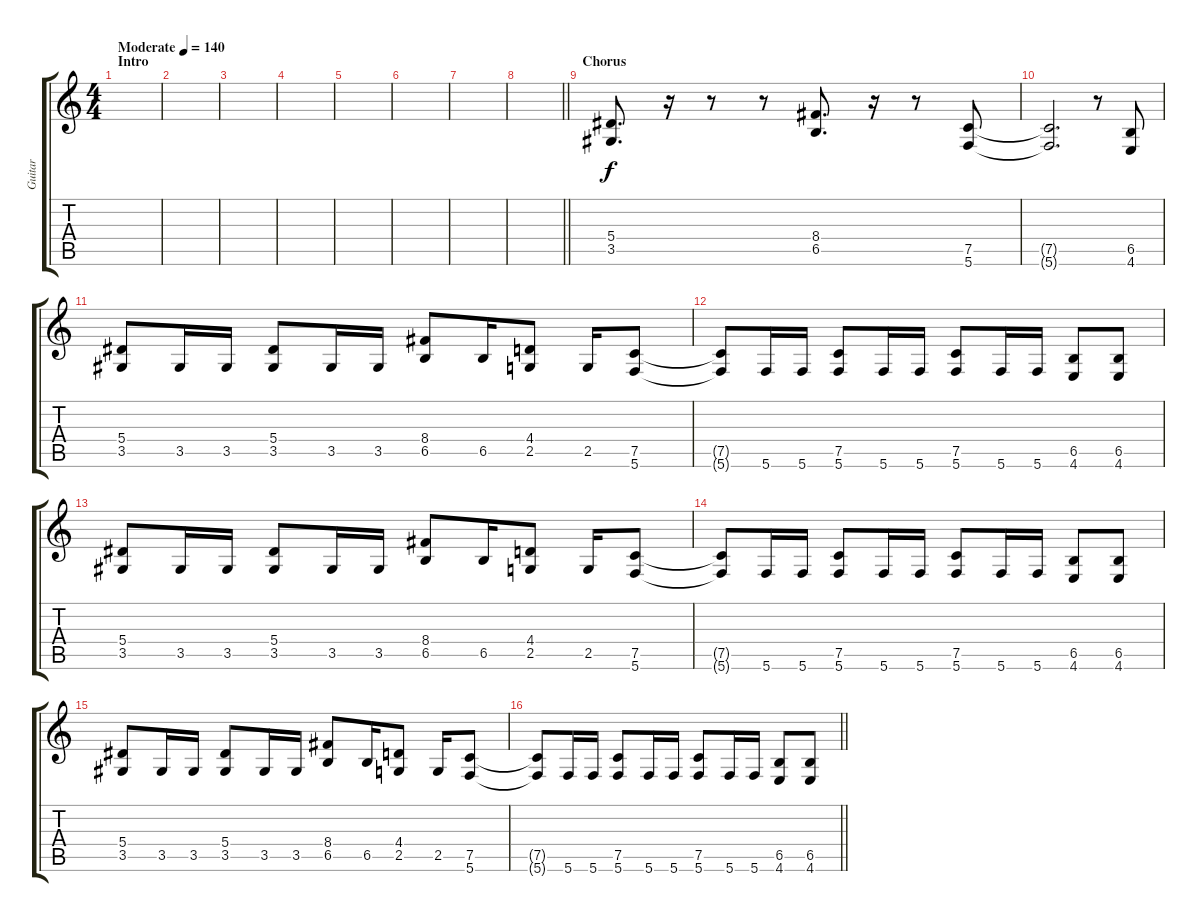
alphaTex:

\track ("Guitar" "Guitar") {instrument distortionguitar}
\staff {score tabs}
\tuning (C4 G3 Eb3 Bb2 F2 C2) {hide}
\ts (4 4)
\section ("" "Intro")
\tempo (140 "Moderate")
\clef g2
\ks c
|
|
|
|
|
|
|
\barLineRight lightlight
|
\section ("" "Chorus")
(5.4 3.5).8{d} r.16 r.8 r.8 (8.4 6.5).8{d} r.16 r.8 (7.5 5.6).8 |
(7.5{t} 5.6{t}).2{d} r.8 (6.5 4.6).8 |
(5.4 3.5).8 3.5.16 3.5.16 (5.4 3.5).8 3.5.16 3.5.16 (8.4 6.5).8 6.5.16 (4.4 2.5).8 2.5.16 (7.5 5.6).8 |
(7.5{t} 5.6{t}).8 5.6.16 5.6.16 (7.5 5.6).8 5.6.16 5.6.16 (7.5 5.6).8 5.6.16 5.6.16 (6.5 4.6).8 (6.5 4.6).8 |
(5.4 3.5).8 3.5.16 3.5.16 (5.4 3.5).8 3.5.16 3.5.16 (8.4 6.5).8 6.5.16 (4.4 2.5).8 2.5.16 (7.5 5.6).8 |
(7.5{t} 5.6{t}).8 5.6.16 5.6.16 (7.5 5.6).8 5.6.16 5.6.16 (7.5 5.6).8 5.6.16 5.6.16 (6.5 4.6).8 (6.5 4.6).8 |
(5.4 3.5).8 3.5.16 3.5.16 (5.4 3.5).8 3.5.16 3.5.16 (8.4 6.5).8 6.5.16 (4.4 2.5).8 2.5.16 (7.5 5.6).8 |
\barLineRight lightlight
(7.5{t} 5.6{t}).8 5.6.16 5.6.16 (7.5 5.6).8 5.6.16 5.6.16 (7.5 5.6).8 5.6.16 5.6.16 (6.5 4.6).8 (6.5 4.6).8
